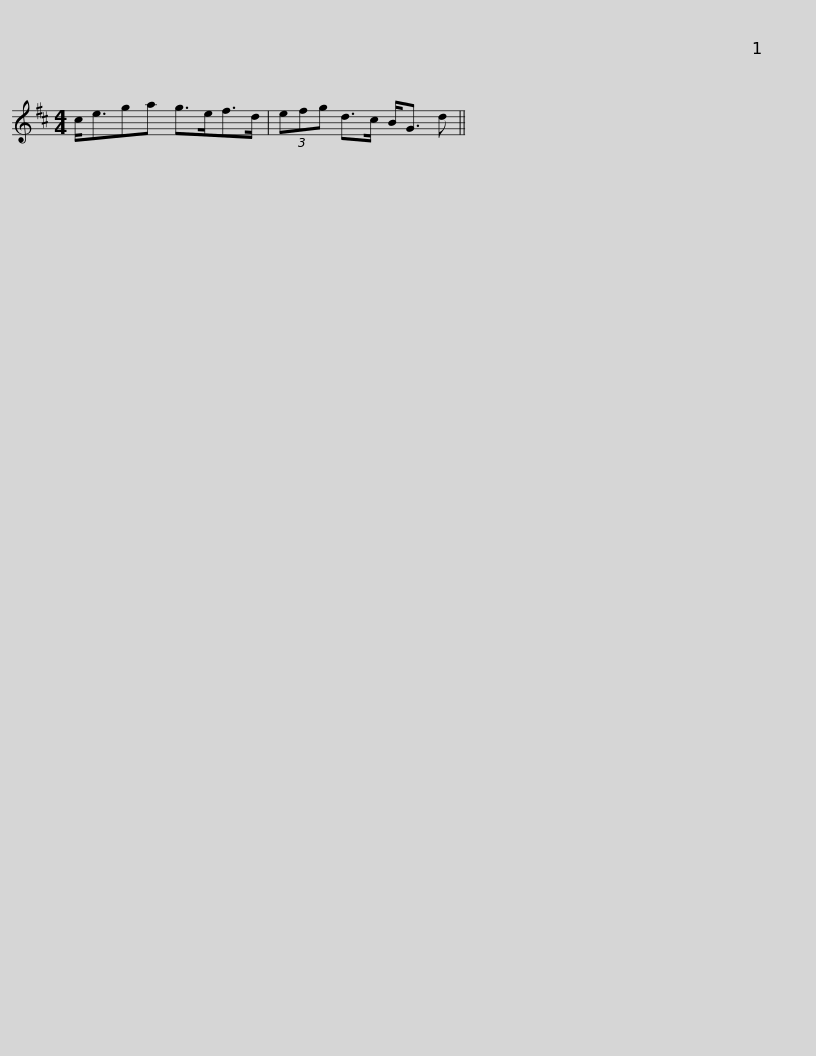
X:1
L:1/8
M:4/4
I:linebreak $
K:D
V:1 treble
V:1
 c<ega g>ef>d | (3efg d>c B<G d || %2
